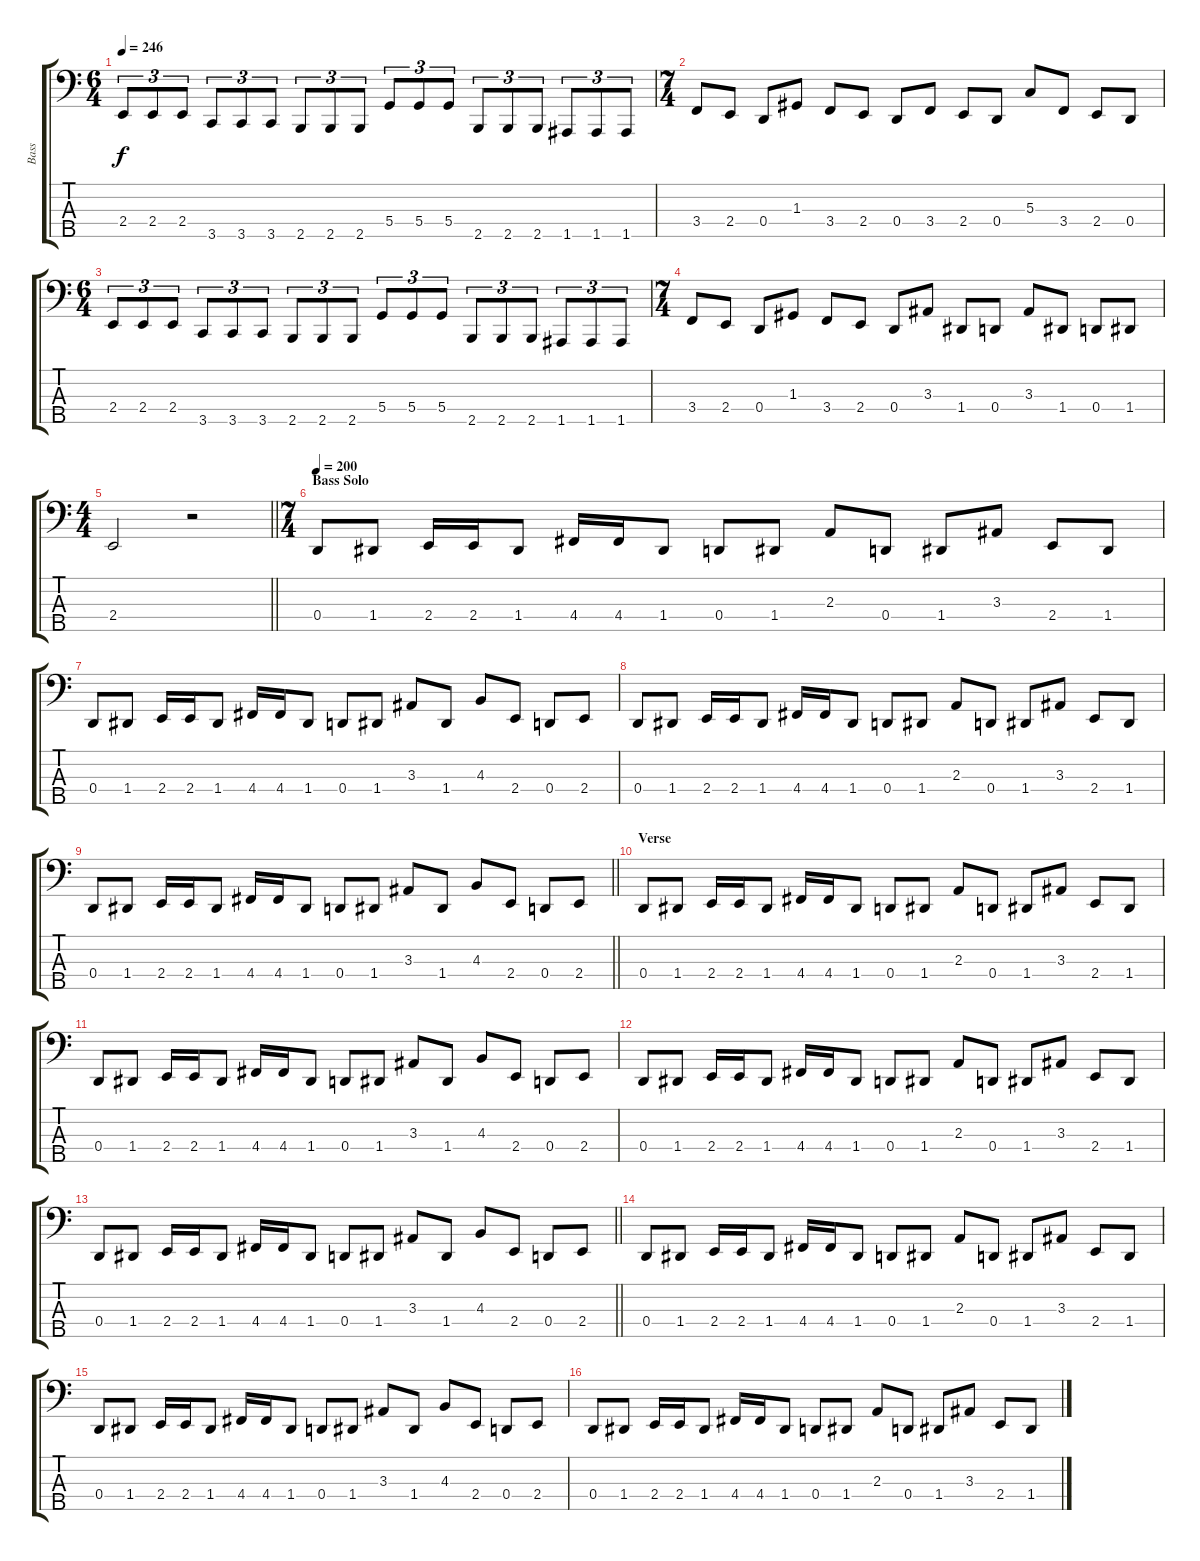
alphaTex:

\track ("Bass" "Bass") {instrument electricbassfinger}
\staff {score tabs}
\tuning (F2 C2 G1 D1 A0) {hide}
\ts (6 4)
\tempo 246
\clef f4
\ks c
2.4.8{tu (3 2) dy f} 2.4.8{tu (3 2)} 2.4.8{tu (3 2)} 3.5.8{tu (3 2)} 3.5.8{tu (3 2)} 3.5.8{tu (3 2)} 2.5.8{tu (3 2)} 2.5.8{tu (3 2)} 2.5.8{tu (3 2)} 5.4.8{tu (3 2)} 5.4.8{tu (3 2)} 5.4.8{tu (3 2)} 2.5.8{tu (3 2)} 2.5.8{tu (3 2)} 2.5.8{tu (3 2)} 1.5.8{tu (3 2)} 1.5.8{tu (3 2)} 1.5.8{tu (3 2)} |
\ts (7 4)
3.4.8 2.4.8 0.4.8 1.3.8 3.4.8 2.4.8 0.4.8 3.4.8 2.4.8 0.4.8 5.3.8 3.4.8 2.4.8 0.4.8 |
\ts (6 4)
2.4.8{tu (3 2)} 2.4.8{tu (3 2)} 2.4.8{tu (3 2)} 3.5.8{tu (3 2)} 3.5.8{tu (3 2)} 3.5.8{tu (3 2)} 2.5.8{tu (3 2)} 2.5.8{tu (3 2)} 2.5.8{tu (3 2)} 5.4.8{tu (3 2)} 5.4.8{tu (3 2)} 5.4.8{tu (3 2)} 2.5.8{tu (3 2)} 2.5.8{tu (3 2)} 2.5.8{tu (3 2)} 1.5.8{tu (3 2)} 1.5.8{tu (3 2)} 1.5.8{tu (3 2)} |
\ts (7 4)
3.4.8 2.4.8 0.4.8 1.3.8 3.4.8 2.4.8 0.4.8 3.3.8 1.4.8 0.4.8 3.3.8 1.4.8 0.4.8 1.4.8 |
\ts (4 4)
\barLineRight lightlight
2.4.2 r.2 |
\ts (7 4)
\section ("" "Bass Solo")
\tempo 200
0.4.8 1.4.8 2.4.16 2.4.16 1.4.8 4.4.16 4.4.16 1.4.8 0.4.8 1.4.8 2.3.8 0.4.8 1.4.8 3.3.8 2.4.8 1.4.8 |
0.4.8 1.4.8 2.4.16 2.4.16 1.4.8 4.4.16 4.4.16 1.4.8 0.4.8 1.4.8 3.3.8 1.4.8 4.3.8 2.4.8 0.4.8 2.4.8 |
0.4.8 1.4.8 2.4.16 2.4.16 1.4.8 4.4.16 4.4.16 1.4.8 0.4.8 1.4.8 2.3.8 0.4.8 1.4.8 3.3.8 2.4.8 1.4.8 |
\barLineRight lightlight
0.4.8 1.4.8 2.4.16 2.4.16 1.4.8 4.4.16 4.4.16 1.4.8 0.4.8 1.4.8 3.3.8 1.4.8 4.3.8 2.4.8 0.4.8 2.4.8 |
\section ("" "Verse")
0.4.8 1.4.8 2.4.16 2.4.16 1.4.8 4.4.16 4.4.16 1.4.8 0.4.8 1.4.8 2.3.8 0.4.8 1.4.8 3.3.8 2.4.8 1.4.8 |
0.4.8 1.4.8 2.4.16 2.4.16 1.4.8 4.4.16 4.4.16 1.4.8 0.4.8 1.4.8 3.3.8 1.4.8 4.3.8 2.4.8 0.4.8 2.4.8 |
0.4.8 1.4.8 2.4.16 2.4.16 1.4.8 4.4.16 4.4.16 1.4.8 0.4.8 1.4.8 2.3.8 0.4.8 1.4.8 3.3.8 2.4.8 1.4.8 |
\barLineRight lightlight
0.4.8 1.4.8 2.4.16 2.4.16 1.4.8 4.4.16 4.4.16 1.4.8 0.4.8 1.4.8 3.3.8 1.4.8 4.3.8 2.4.8 0.4.8 2.4.8 |
\section ("" "")
0.4.8 1.4.8 2.4.16 2.4.16 1.4.8 4.4.16 4.4.16 1.4.8 0.4.8 1.4.8 2.3.8 0.4.8 1.4.8 3.3.8 2.4.8 1.4.8 |
0.4.8 1.4.8 2.4.16 2.4.16 1.4.8 4.4.16 4.4.16 1.4.8 0.4.8 1.4.8 3.3.8 1.4.8 4.3.8 2.4.8 0.4.8 2.4.8 |
0.4.8 1.4.8 2.4.16 2.4.16 1.4.8 4.4.16 4.4.16 1.4.8 0.4.8 1.4.8 2.3.8 0.4.8 1.4.8 3.3.8 2.4.8 1.4.8
